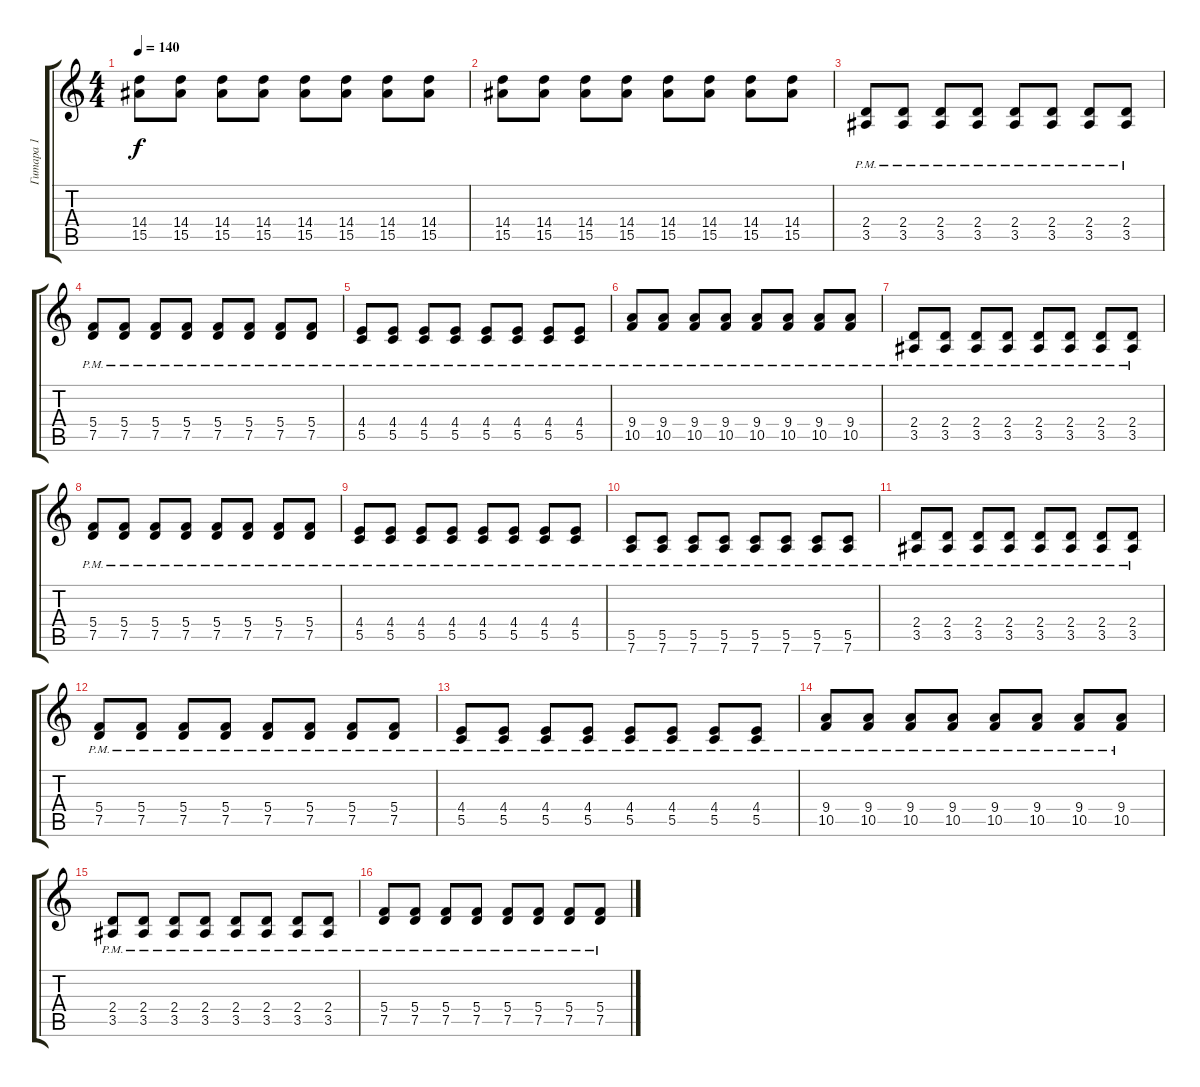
\track ("Гитара 1" "Гитара 1") {instrument overdrivenguitar}
\staff {score tabs}
\tuning (D4 A3 F3 C3 G2 D2) {hide}
\ts (4 4)
\tempo 140
\clef g2
\ks c
(14.4 15.5).8{dy f} (14.4 15.5).8 (14.4 15.5).8 (14.4 15.5).8 (14.4 15.5).8 (14.4 15.5).8 (14.4 15.5).8 (14.4 15.5).8 |
(14.4 15.5).8 (14.4 15.5).8 (14.4 15.5).8 (14.4 15.5).8 (14.4 15.5).8 (14.4 15.5).8 (14.4 15.5).8 (14.4 15.5).8 |
(2.4{pm} 3.5{pm}).8 (2.4{pm} 3.5{pm}).8 (2.4{pm} 3.5{pm}).8 (2.4{pm} 3.5{pm}).8 (2.4{pm} 3.5{pm}).8 (2.4{pm} 3.5{pm}).8 (2.4{pm} 3.5{pm}).8 (2.4{pm} 3.5{pm}).8 |
(5.4{pm} 7.5{pm}).8 (5.4{pm} 7.5{pm}).8 (5.4{pm} 7.5{pm}).8 (5.4{pm} 7.5{pm}).8 (5.4{pm} 7.5{pm}).8 (5.4{pm} 7.5{pm}).8 (5.4{pm} 7.5{pm}).8 (5.4{pm} 7.5{pm}).8 |
(4.4{pm} 5.5{pm}).8 (4.4{pm} 5.5{pm}).8 (4.4{pm} 5.5{pm}).8 (4.4{pm} 5.5{pm}).8 (4.4{pm} 5.5{pm}).8 (4.4{pm} 5.5{pm}).8 (4.4{pm} 5.5{pm}).8 (4.4{pm} 5.5{pm}).8 |
(9.4{pm} 10.5{pm}).8 (9.4{pm} 10.5{pm}).8 (9.4{pm} 10.5{pm}).8 (9.4{pm} 10.5{pm}).8 (9.4{pm} 10.5{pm}).8 (9.4{pm} 10.5{pm}).8 (9.4{pm} 10.5{pm}).8 (9.4{pm} 10.5{pm}).8 |
(2.4{pm} 3.5{pm}).8 (2.4{pm} 3.5{pm}).8 (2.4{pm} 3.5{pm}).8 (2.4{pm} 3.5{pm}).8 (2.4{pm} 3.5{pm}).8 (2.4{pm} 3.5{pm}).8 (2.4{pm} 3.5{pm}).8 (2.4{pm} 3.5{pm}).8 |
(5.4{pm} 7.5{pm}).8 (5.4{pm} 7.5{pm}).8 (5.4{pm} 7.5{pm}).8 (5.4{pm} 7.5{pm}).8 (5.4{pm} 7.5{pm}).8 (5.4{pm} 7.5{pm}).8 (5.4{pm} 7.5{pm}).8 (5.4{pm} 7.5{pm}).8 |
(4.4{pm} 5.5{pm}).8 (4.4{pm} 5.5{pm}).8 (4.4{pm} 5.5{pm}).8 (4.4{pm} 5.5{pm}).8 (4.4{pm} 5.5{pm}).8 (4.4{pm} 5.5{pm}).8 (4.4{pm} 5.5{pm}).8 (4.4{pm} 5.5{pm}).8 |
(5.5{pm} 7.6{pm}).8 (5.5{pm} 7.6{pm}).8 (5.5{pm} 7.6{pm}).8 (5.5{pm} 7.6{pm}).8 (5.5{pm} 7.6{pm}).8 (5.5{pm} 7.6{pm}).8 (5.5{pm} 7.6{pm}).8 (5.5{pm} 7.6{pm}).8 |
(2.4{pm} 3.5{pm}).8 (2.4{pm} 3.5{pm}).8 (2.4{pm} 3.5{pm}).8 (2.4{pm} 3.5{pm}).8 (2.4{pm} 3.5{pm}).8 (2.4{pm} 3.5{pm}).8 (2.4{pm} 3.5{pm}).8 (2.4{pm} 3.5{pm}).8 |
(5.4{pm} 7.5{pm}).8 (5.4{pm} 7.5{pm}).8 (5.4{pm} 7.5{pm}).8 (5.4{pm} 7.5{pm}).8 (5.4{pm} 7.5{pm}).8 (5.4{pm} 7.5{pm}).8 (5.4{pm} 7.5{pm}).8 (5.4{pm} 7.5{pm}).8 |
(4.4{pm} 5.5{pm}).8 (4.4{pm} 5.5{pm}).8 (4.4{pm} 5.5{pm}).8 (4.4{pm} 5.5{pm}).8 (4.4{pm} 5.5{pm}).8 (4.4{pm} 5.5{pm}).8 (4.4{pm} 5.5{pm}).8 (4.4{pm} 5.5{pm}).8 |
(9.4{pm} 10.5{pm}).8 (9.4{pm} 10.5{pm}).8 (9.4{pm} 10.5{pm}).8 (9.4{pm} 10.5{pm}).8 (9.4{pm} 10.5{pm}).8 (9.4{pm} 10.5{pm}).8 (9.4{pm} 10.5{pm}).8 (9.4{pm} 10.5{pm}).8 |
(2.4{pm} 3.5{pm}).8 (2.4{pm} 3.5{pm}).8 (2.4{pm} 3.5{pm}).8 (2.4{pm} 3.5{pm}).8 (2.4{pm} 3.5{pm}).8 (2.4{pm} 3.5{pm}).8 (2.4{pm} 3.5{pm}).8 (2.4{pm} 3.5{pm}).8 |
(5.4{pm} 7.5{pm}).8 (5.4{pm} 7.5{pm}).8 (5.4{pm} 7.5{pm}).8 (5.4{pm} 7.5{pm}).8 (5.4{pm} 7.5{pm}).8 (5.4{pm} 7.5{pm}).8 (5.4{pm} 7.5{pm}).8 (5.4{pm} 7.5{pm}).8
